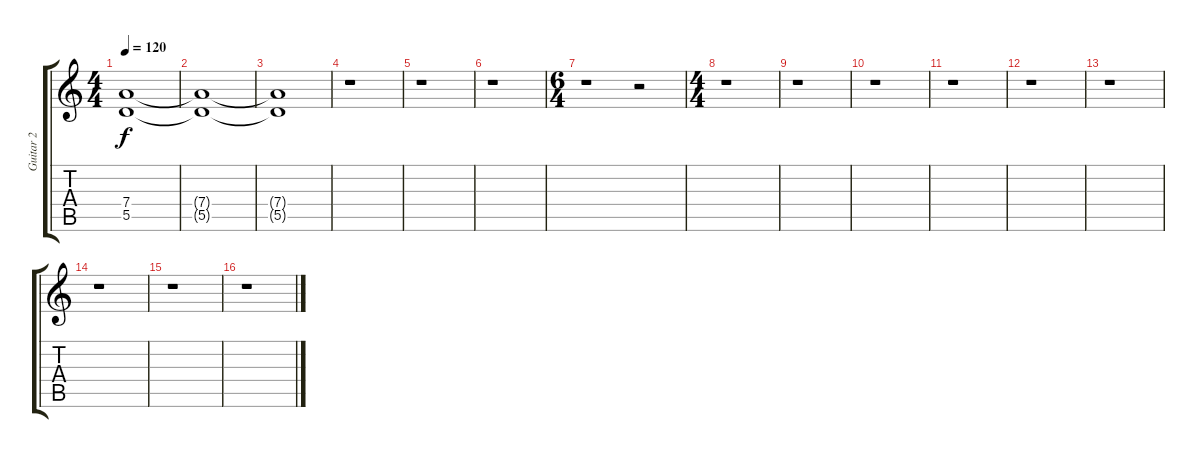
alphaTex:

\track ("Guitar 2" "Guitar 2") {instrument overdrivenguitar}
\staff {score tabs}
\tuning (E4 B3 G3 D3 A2 E2) {hide}
\ts (4 4)
\tempo 120
\clef g2
\ks c
(7.4 5.5).1{dy f volume 3} |
(7.4{t} 5.5{t}).1 |
(7.4{t} 5.5{t}).1 |
r.1 |
r.1 |
r.1 |
\ts (6 4)
r.1 r.2 |
\ts (4 4)
r.1 |
r.1 |
r.1 |
r.1 |
r.1 |
r.1 |
r.1 |
r.1 |
r.1
